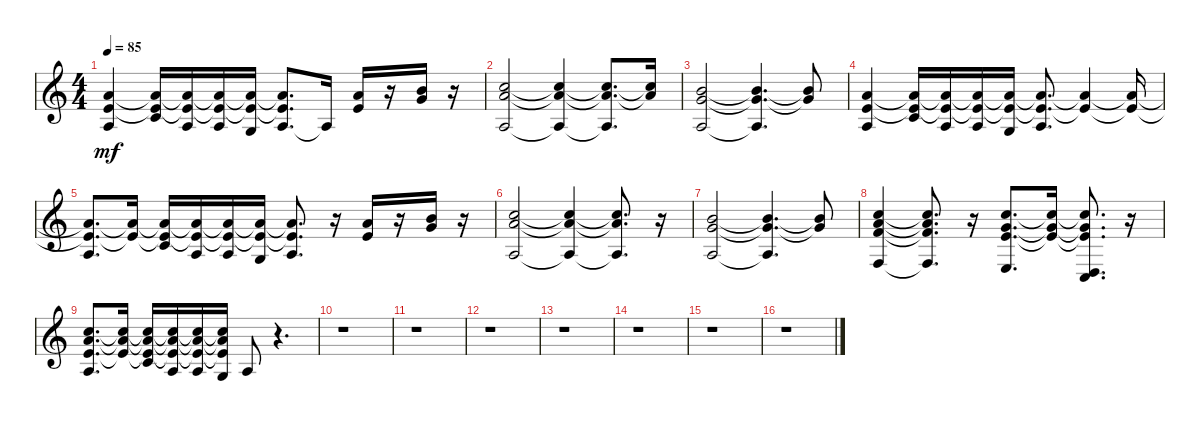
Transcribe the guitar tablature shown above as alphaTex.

\track "" {instrument choiraahs}
\staff {score}
\tuning (E4 B3 G3 D3 A2 E2 B1) {hide}
\ts (4 4)
\tempo 85
\clef g2
\ks c
(5.1{t} 5.2{t} 2.3).4{dy mf} (5.1{t} 5.2{t} 5.3).16 (5.1{t} 5.2{t} 2.3).16 (5.1{t} 5.2{t} 2.3).16 (5.1{t} 5.2{t} 0.3).16 (5.1{t} 5.2{t} 2.3).8{d} 2.3{t}.16 (0.1 10.2).16 r.16 (3.1 12.2).16 r.16 |
(5.1 13.2 2.3).2 (5.1{t} 13.2{t} 2.3{t}).4 (5.1{t} 13.2{t} 2.3{t}).8{d} (5.1{t} 13.2{t}).16 |
(3.1 12.2 2.3).2 (3.1{t} 12.2{t} 2.3{t}).4{d} (3.1{t} 12.2{t}).8 |
(5.1 5.2 2.3).4 (5.1{t} 5.2{t} 5.3).16 (5.1{t} 5.2{t} 2.3).16 (5.1{t} 5.2{t} 2.3).16 (5.1{t} 5.2{t} 0.3).16 (5.1{t} 5.2{t} 2.3).8{d} (5.1{t} 5.2{t}).4 (5.1{t} 5.2{t}).16 |
(5.1{t} 5.2{t} 2.3).8{d} (5.1{t} 5.2{t}).16 (5.1{t} 5.2{t} 5.3).16 (5.1{t} 5.2{t} 2.3).16 (5.1{t} 5.2{t} 2.3).16 (5.1{t} 5.2{t} 0.3).16 (5.1{t} 5.2{t} 2.3).8{d} r.16 (5.1 5.2).16 r.16 (3.1 12.2).16 r.16 |
(5.1 13.2 2.3).2 (5.1{t} 13.2{t} 2.3{t}).4 (5.1{t} 13.2{t} 2.3{t}).8{d} r.16 |
(7.1 8.2 2.3).2 (7.1{t} 8.2{t} 2.3{t}).4{d} (7.1{t} 8.2{t}).8 |
(5.1 13.2 10.3 3.4).4 (5.1{t} 13.2{t} 10.3{t} 3.4{t}).8{d} r.16 (8.1 8.2 9.3 2.4).8{d} (8.1{t} 8.2{t} 9.3{t}).16 (8.1{t} 8.2{t} 9.3{t} 0.4 3.5).8{d} r.16 |
(0.1 13.2 14.3 7.4).8{d} (0.1{t} 13.2{t} 14.3{t}).16 (0.1{t} 13.2{t} 14.3{t} 10.4).16 (0.1{t} 13.2{t} 14.3{t} 7.4).16 (0.1{t} 13.2{t} 14.3{t} 7.4).16 (0.1{t} 13.2{t} 14.3{t} 5.4).16 2.3.8 r.4{d} |
r.1 |
r.1 |
r.1 |
r.1 |
r.1 |
r.1 |
r.1
